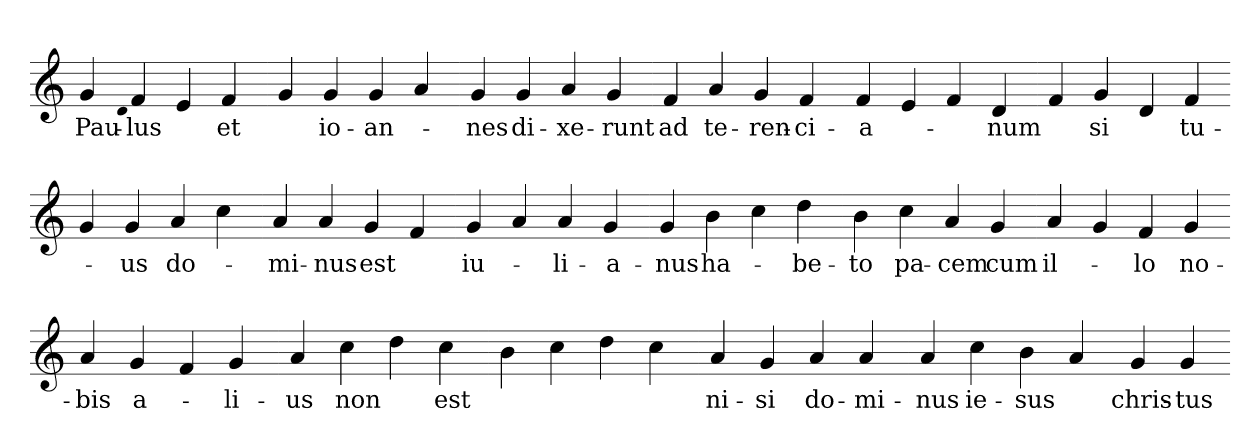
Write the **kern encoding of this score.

**kern	**text
*part1	*part1
*staff1	*staff1
*clefG2	*
=	=
4g	Pau-
qd	.
4f	lus
4e	.
4f	et
=-	=-
4g	.
4g	io-
4g	an-
4a	.
=-	=-
4g	nes
4g	di-
4a	xe-
4g	runt
=-	=-
4f	ad
4a	te-
4g	ren-
4f	ci-
=-	=-
4f	a-
4e	.
4f	.
4d	num
=-	=-
4f	.
4g	si
4d	.
4f	tu-
=-	=-
4g	.
4g	us
4a	do-
4cc	.
=-	=-
4a	mi-
4a	nus
4g	est
4f	.
=-	=-
4g	iu-
4a	.
4a	li-
4g	a-
=-	=-
4g	nus
4b	ha-
4cc	.
4dd	be-
=-	=-
4b	to
4cc	pa-
4a	cem
4g	cum
=-	=-
4a	il-
4g	.
4f	lo
4g	no-
=-	=-
4a	bis
4g	a-
4f	.
4g	li-
=-	=-
4a	us
4cc	non
4dd	.
4cc	est
=-	=-
4b	.
4cc	.
4dd	.
4cc	.
=-	=-
4a	ni-
4g	si
4a	do-
4a	mi-
=-	=-
4a	nus
4cc	ie-
4b	sus
4a	.
=-	=-
4g	chris-
4g	tus
=-	=-
*-	*-
